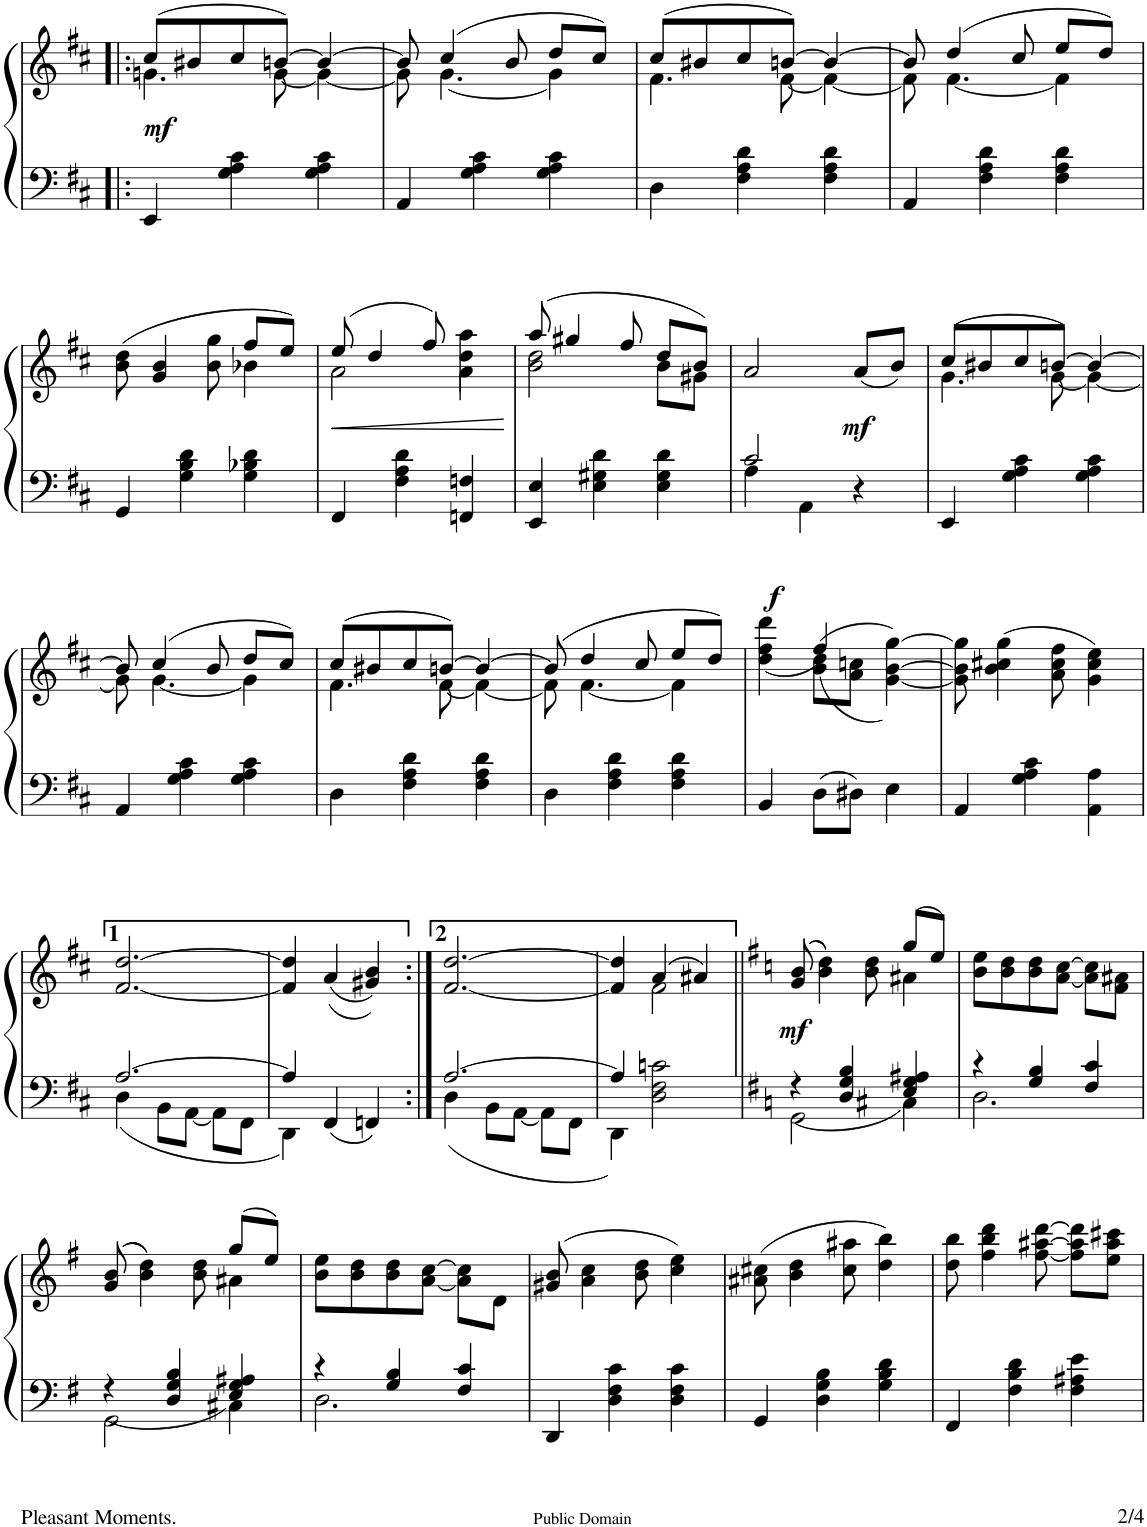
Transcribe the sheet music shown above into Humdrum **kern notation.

**kern	**kern	**dynam
*part1	*part1	*part1
*staff2	*staff1	*staff1/2
*I"Piano	*	*
*I'Pno	*	*
!!LO:PB:g=z
*clefF4	*clefG2	*
*k[f#c#]	*k[f#c#]	*
*M3/4	*M3/4	*
=21!|:	=21!|:	=21!|:
*	*^	*
!	!	!	!LO:DY:b
4EE/	(8cc#/L	4.gn\	mf
.	8b#X/	.	.
4G\ 4A\ 4c#\	8cc#/	.	.
.	[8bn/J)	[8g\	.
4G\ 4A\ 4c#\	4b/_	4g\_	.
=22	=22	=22	=22
4AA/	8b/]	8g\]	.
.	(4cc#/	[4.g\	.
4G\ 4A\ 4c#\	.	.	.
.	8b/	.	.
4G\ 4A\ 4c#\	8dd/L	4g\]	.
.	8cc#/J)	.	.
=23	=23	=23	=23
4D\	(8cc#/L	4.f#\	.
.	8b#X/	.	.
4F#\ 4A\ 4d\	8cc#/	.	.
.	[8bn/J)	[8f#\	.
4F#\ 4A\ 4d\	4b/_	4f#\_	.
=24	=24	=24	=24
4AA/	8b/]	8f#\]	.
.	(4dd/	[4.f#\	.
4F#\ 4A\ 4d\	.	.	.
.	8cc#/	.	.
4F#\ 4A\ 4d\	8ee/L	4f#\]	.
.	8dd/J)	.	.
!!LO:LB:g=z	!!
=25	=25	=25	=25
4GG/	(8b\ 8dd\	2ryy	.
.	4g/ 4b/	.	.
4G\ 4B\ 4d\	.	.	.
.	8b\ 8gg\	.	.
4G\ 4B-X\ 4d\	8ff#/L	4b-X\	.
.	8ee/J)	.	.
=26	=26	=26	=26
!	!	!	!LO:HP:b
4FF#/	(8ee/	2a\	<
.	4dd/	.	.
4F#\ 4A\ 4d\	.	.	.
.	8ff#/)	.	.
4FFn/ 4Fn/	4dd\ 4aa\	4a\	.
*	*v	*v	*
.	.	[
=27	=27	=27
*	*^	*
4EE/ 4E/	(8aa/	2b\ 2dd\	.
.	4gg#X/	.	.
4E\ 4G#X\ 4d\	.	.	.
.	8ff#/	.	.
4E\ 4G#\ 4d\	8dd/L	8b\L	.
.	8b/J)	8g#X\J	.
*	*v	*v	*
=28	=28	=28
*^	*	*
2c#/	4A\	2a/	.
.	4AA\	.	.
!	!	!	!LO:DY:b
4r	4ryy	(8a/L	mf
.	.	8b/J)	.
*v	*v	*	*
=29	=29	=29
*	*^	*
4EE/	(8cc#/L	4.g\	.
.	8b#X/	.	.
4G\ 4A\ 4c#\	8cc#/	.	.
.	[8bn/J)	[8g\	.
4G\ 4A\ 4c#\	4b/_	4g\_	.
!!LO:LB:g=z	!!
=30	=30	=30	=30
4AA/	8b/]	8g\]	.
.	(4cc#/	[4.g\	.
4G\ 4A\ 4c#\	.	.	.
.	8b/	.	.
4G\ 4A\ 4c#\	8dd/L	4g\]	.
.	8cc#/J)	.	.
=31	=31	=31	=31
4D\	(8cc#/L	4.f#\	.
.	8b#X/	.	.
4F#\ 4A\ 4d\	8cc#/	.	.
.	[8bn/J)	[8f#\	.
4F#\ 4A\ 4d\	4b/_	4f#\_	.
=32	=32	=32	=32
4D\	(8b/]	8f#\]	.
.	4dd/	[4.f#\	.
4F#\ 4A\ 4d\	.	.	.
.	8cc#/	.	.
4F#\ 4A\ 4d\	8ee/L	4f#\]	.
.	8dd/J)	.	.
=33	=33	=33	=33
!	!	!	!LO:DY:a
4BB/	(4dd\ 4ff#\ 4ddd\	4ryy	f
8D\L	(8b\ 8dd\L	(4ff#/)	.
8D#X\J	8a\ 8ccn\J	.	.
4E\	([4g\ [4b\ [4gg\)	4ryy	.
*	*v	*v	*
=34	=34	=34
4AA/	8g\] 8b\] 8gg\]	.
.	(4b\ 4cc#X\ 4gg\	.
4G\ 4A\ 4c#\	.	.
.	8a\ 8cc#\ 8ff#\	.
4AA\ 4A\	4g\ 4cc#\ 4ee\)	.
!!LO:LB:g=z
=35	=35	=35
*^	*	*
[2.A/	4D\	[2.f#/ [2.dd/	.
.	8BB\L	.	.
.	[8AA\J	.	.
.	8AA\L]	.	.
.	8FF#\J	.	.
=36	=36	=36	=36
4A/]	4DD\	4f#/] 4dd/]	.
4FF#/	4ryy	(4a/	.
4FFn/	4ryy	4g#X/ 4b/))	.
=37:|!	=37:|!	=37:|!	=37:|!
[2.A/	4D\	[2.f#/ [2.dd/	.
.	8BB\L	.	.
.	[8AA\J	.	.
.	8AA\L]	.	.
.	8FF#\J	.	.
=38	=38	=38	=38
*	*	*^	*
4A/]	4DD\	4f#/] 4dd/]	4ryy	.
2D\ 2F#\ 2cn\	2ryy	(4a/	2f#\	.
.	.	4a#X/)	.	.
=39||	=39||	=39||	=39||	=39||
*k[f#]	*	*k[f#]	*	*
!	!	!	!	!LO:DY:b
4r	2GG\	((8g/ 8b/	2ryy	mf
.	.	4b\ 4dd\))	.	.
4D/ 4G/ 4B/	.	.	.	.
.	.	8b\ 8dd\	.	.
4E/ 4G/ 4A#X/	4C#X\	(8gg/L	4a#X\	.
.	.	8ee/J)	.	.
*	*	*v	*v	*
=40	=40	=40	=40
4r	2.D\	8b\ 8ee\L	.
.	.	8b\ 8dd\	.
4G/ 4B/	.	8b\ 8dd\	.
.	.	[8a\ [8cc\J	.
4F#/ 4c/	.	8a\] 8cc\]L	.
.	.	8f#\ 8a#X\J	.
!!LO:LB:g=z
=41	=41	=41	=41
*	*	*^	*
4r	2GG\	((8g/ 8b/	2ryy	.
.	.	4b\ 4dd\))	.	.
4D/ 4G/ 4B/	.	.	.	.
.	.	8b\ 8dd\	.	.
4E/ 4G/ 4A#X/	4C#X\	(8gg/L	4a#X\	.
.	.	8ee/J)	.	.
*	*	*v	*v	*
=42	=42	=42	=42
4r	2.D\	8b\ 8ee\L	.
.	.	8b\ 8dd\	.
4G/ 4B/	.	8b\ 8dd\	.
.	.	[8a\ [8cc\J	.
4F#/ 4c/	.	8a\] 8cc\]L	.
.	.	8d\J	.
*v	*v	*	*
=43	=43	=43
4DD/	(8g#X/ 8b/	.
.	4a\ 4cc\	.
4D\ 4F#\ 4c\	.	.
.	8b\ 8dd\	.
4D\ 4F#\ 4c\	4cc\ 4ee\)	.
=44	=44	=44
4GG/	(8a#X\ 8cc#X\	.
.	4b\ 4dd\	.
4D\ 4G\ 4B\	.	.
.	8cc#\ 8aa#X\	.
4G\ 4B\ 4d\	4dd\ 4bb\)	.
=45	=45	=45
4FF#/	8dd\ 8bb\	.
.	4ff#\ 4bb\ 4ddd\	.
4F#\ 4B\ 4d\	.	.
.	[8ff#\ [8aa#X\ [8ddd\	.
4F#\ 4A#X\ 4e\	8ff#\] 8aa#\] 8ddd\]L	.
.	8ee\ 8aa#\ 8ccc#X\J	.
=	=	=
*-	*-	*-
